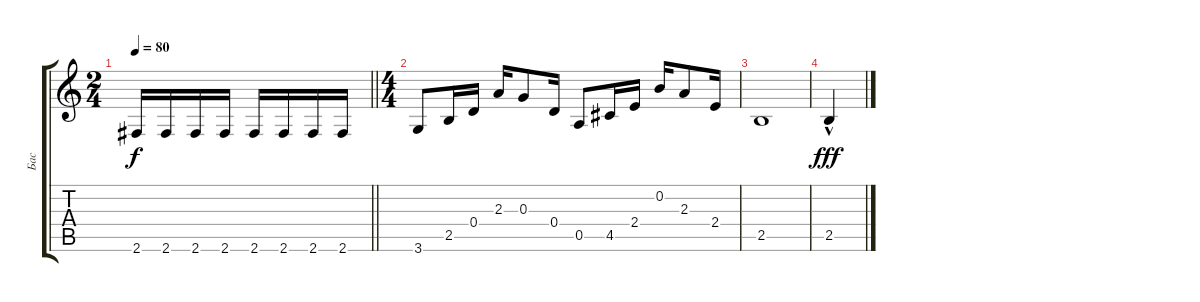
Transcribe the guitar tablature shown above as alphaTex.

\track ("Бас" "Бас") {instrument electricbassfinger}
\staff {score tabs}
\tuning (E4 B3 G3 D3 A2 E2) {hide}
\ts (2 4)
\tempo 80
\clef g2
\barLineRight lightlight
\ks c
2.6.16{dy f} 2.6.16 2.6.16 2.6.16 2.6.16 2.6.16 2.6.16 2.6.16 |
\ts (4 4)
3.6.8 2.5.16 0.4.16 2.3.16 0.3.8 0.4.16 0.5.8 4.5.16 2.4.16 0.2.16 2.3.8 2.4.16 |
2.5.1 |
2.5{hac}.4{dy fff}
